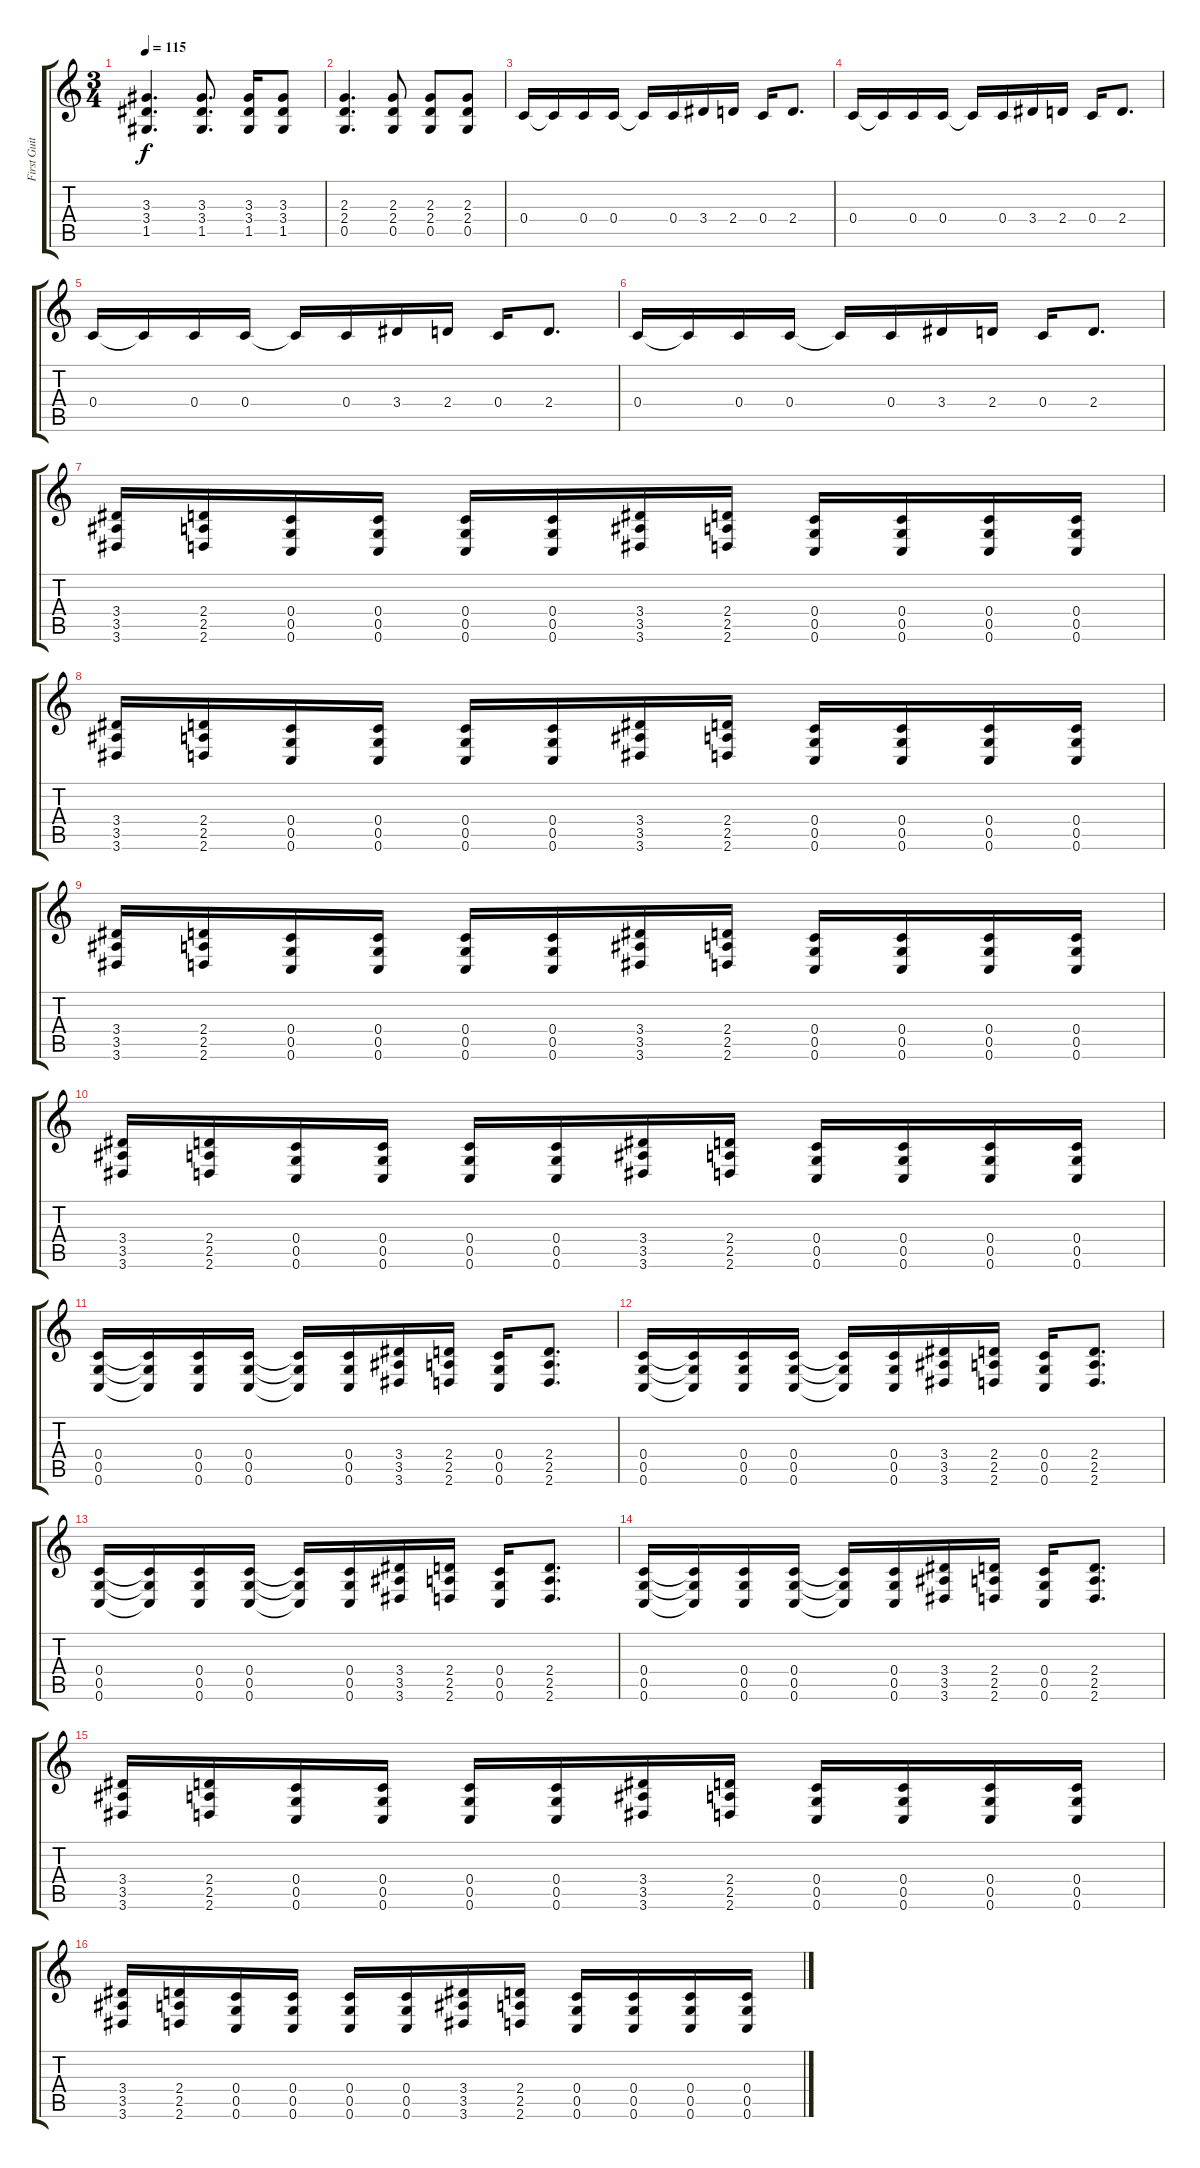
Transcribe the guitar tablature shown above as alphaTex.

\track ("First Guitar" "First Guit") {instrument electricguitarclean}
\staff {score tabs}
\tuning (D4 A3 F3 C3 G2 C2) {hide}
\ts (3 4)
\tempo 115
\clef g2
\ks c
(3.3 3.4 1.5).4{d dy f} (3.3 3.4 1.5).8{d} (3.3 3.4 1.5).16 (3.3 3.4 1.5).8 |
(2.3 2.4 0.5).4{d} (2.3 2.4 0.5).8 (2.3 2.4 0.5).8 (2.3 2.4 0.5).8 |
0.4.16 0.4{t}.16 0.4.16 0.4.16 0.4{t}.16 0.4.16 3.4.16 2.4.16 0.4.16 2.4.8{d} |
0.4.16 0.4{t}.16 0.4.16 0.4.16 0.4{t}.16 0.4.16 3.4.16 2.4.16 0.4.16 2.4.8{d} |
0.4.16 0.4{t}.16 0.4.16 0.4.16 0.4{t}.16 0.4.16 3.4.16 2.4.16 0.4.16 2.4.8{d} |
0.4.16 0.4{t}.16 0.4.16 0.4.16 0.4{t}.16 0.4.16 3.4.16 2.4.16 0.4.16 2.4.8{d} |
(3.4 3.5 3.6).16 (2.4 2.5 2.6).16 (0.4 0.5 0.6).16 (0.4 0.5 0.6).16 (0.4 0.5 0.6).16 (0.4 0.5 0.6).16 (3.4 3.5 3.6).16 (2.4 2.5 2.6).16 (0.4 0.5 0.6).16 (0.4 0.5 0.6).16 (0.4 0.5 0.6).16 (0.4 0.5 0.6).16 |
(3.4 3.5 3.6).16 (2.4 2.5 2.6).16 (0.4 0.5 0.6).16 (0.4 0.5 0.6).16 (0.4 0.5 0.6).16 (0.4 0.5 0.6).16 (3.4 3.5 3.6).16 (2.4 2.5 2.6).16 (0.4 0.5 0.6).16 (0.4 0.5 0.6).16 (0.4 0.5 0.6).16 (0.4 0.5 0.6).16 |
(3.4 3.5 3.6).16 (2.4 2.5 2.6).16 (0.4 0.5 0.6).16 (0.4 0.5 0.6).16 (0.4 0.5 0.6).16 (0.4 0.5 0.6).16 (3.4 3.5 3.6).16 (2.4 2.5 2.6).16 (0.4 0.5 0.6).16 (0.4 0.5 0.6).16 (0.4 0.5 0.6).16 (0.4 0.5 0.6).16 |
(3.4 3.5 3.6).16 (2.4 2.5 2.6).16 (0.4 0.5 0.6).16 (0.4 0.5 0.6).16 (0.4 0.5 0.6).16 (0.4 0.5 0.6).16 (3.4 3.5 3.6).16 (2.4 2.5 2.6).16 (0.4 0.5 0.6).16 (0.4 0.5 0.6).16 (0.4 0.5 0.6).16 (0.4 0.5 0.6).16 |
(0.4 0.5 0.6).16 (0.4{t} 0.5{t} 0.6{t}).16 (0.4 0.5 0.6).16 (0.4 0.5 0.6).16 (0.4{t} 0.5{t} 0.6{t}).16 (0.4 0.5 0.6).16 (3.4 3.5 3.6).16 (2.4 2.5 2.6).16 (0.4 0.5 0.6).16 (2.4 2.5 2.6).8{d} |
(0.4 0.5 0.6).16 (0.4{t} 0.5{t} 0.6{t}).16 (0.4 0.5 0.6).16 (0.4 0.5 0.6).16 (0.4{t} 0.5{t} 0.6{t}).16 (0.4 0.5 0.6).16 (3.4 3.5 3.6).16 (2.4 2.5 2.6).16 (0.4 0.5 0.6).16 (2.4 2.5 2.6).8{d} |
(0.4 0.5 0.6).16 (0.4{t} 0.5{t} 0.6{t}).16 (0.4 0.5 0.6).16 (0.4 0.5 0.6).16 (0.4{t} 0.5{t} 0.6{t}).16 (0.4 0.5 0.6).16 (3.4 3.5 3.6).16 (2.4 2.5 2.6).16 (0.4 0.5 0.6).16 (2.4 2.5 2.6).8{d} |
(0.4 0.5 0.6).16 (0.4{t} 0.5{t} 0.6{t}).16 (0.4 0.5 0.6).16 (0.4 0.5 0.6).16 (0.4{t} 0.5{t} 0.6{t}).16 (0.4 0.5 0.6).16 (3.4 3.5 3.6).16 (2.4 2.5 2.6).16 (0.4 0.5 0.6).16 (2.4 2.5 2.6).8{d} |
(3.4 3.5 3.6).16 (2.4 2.5 2.6).16 (0.4 0.5 0.6).16 (0.4 0.5 0.6).16 (0.4 0.5 0.6).16 (0.4 0.5 0.6).16 (3.4 3.5 3.6).16 (2.4 2.5 2.6).16 (0.4 0.5 0.6).16 (0.4 0.5 0.6).16 (0.4 0.5 0.6).16 (0.4 0.5 0.6).16 |
(3.4 3.5 3.6).16 (2.4 2.5 2.6).16 (0.4 0.5 0.6).16 (0.4 0.5 0.6).16 (0.4 0.5 0.6).16 (0.4 0.5 0.6).16 (3.4 3.5 3.6).16 (2.4 2.5 2.6).16 (0.4 0.5 0.6).16 (0.4 0.5 0.6).16 (0.4 0.5 0.6).16 (0.4 0.5 0.6).16
